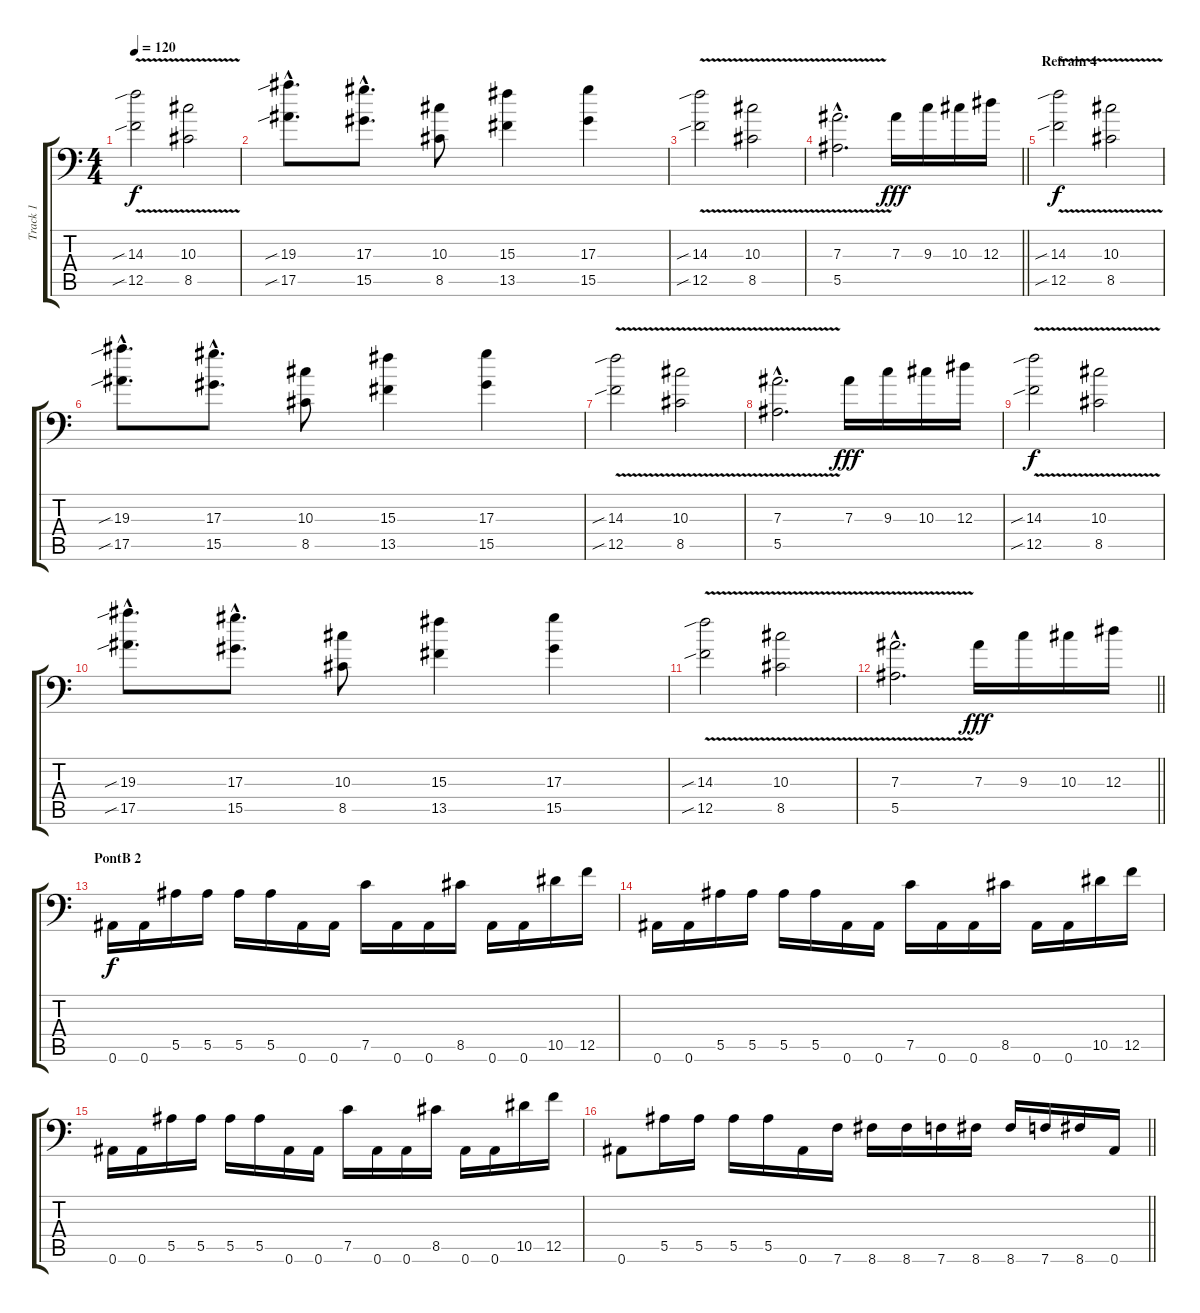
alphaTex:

\track ("Track 1" "Track 1") {instrument overdrivenguitar}
\staff {score tabs}
\tuning (C4 G3 Eb3 Bb2 F2 Bb1) {hide}
\ts (4 4)
\tempo 120
\clef f4
\ks c
(14.3{v sib} 12.5{sib}).2{dy f} (10.3{v} 8.5).2 |
(19.3{sib hac} 17.5{sib hac}).8{d} (17.3{hac} 15.5{hac}).8{d} (10.3 8.5).8 (15.3 13.5).4 (17.3 15.5).4 |
(14.3{v sib} 12.5{sib}).2 (10.3{v} 8.5).2 |
\barLineRight lightlight
(7.3{v hac} 5.5{hac}).2{d} 7.3.16{dy fff} 9.3.16 10.3.16 12.3.16 |
\section ("" "Refrain 4")
(14.3{v sib} 12.5{sib}).2{dy f} (10.3{v} 8.5).2 |
(19.3{sib hac} 17.5{sib hac}).8{d} (17.3{hac} 15.5{hac}).8{d} (10.3 8.5).8 (15.3 13.5).4 (17.3 15.5).4 |
(14.3{v sib} 12.5{sib}).2 (10.3{v} 8.5).2 |
(7.3{v hac} 5.5{hac}).2{d} 7.3.16{dy fff} 9.3.16 10.3.16 12.3.16 |
(14.3{v sib} 12.5{sib}).2{dy f} (10.3{v} 8.5).2 |
(19.3{sib hac} 17.5{sib hac}).8{d} (17.3{hac} 15.5{hac}).8{d} (10.3 8.5).8 (15.3 13.5).4 (17.3 15.5).4 |
(14.3{v sib} 12.5{sib}).2 (10.3{v} 8.5).2 |
\barLineRight lightlight
(7.3{v hac} 5.5{hac}).2{d} 7.3.16{dy fff} 9.3.16 10.3.16 12.3.16 |
\section ("" "PontB 2")
0.6.16{dy f} 0.6.16 5.5.16 5.5.16 5.5.16 5.5.16 0.6.16 0.6.16 7.5.16 0.6.16 0.6.16 8.5.16 0.6.16 0.6.16 10.5.16 12.5.16 |
0.6.16 0.6.16 5.5.16 5.5.16 5.5.16 5.5.16 0.6.16 0.6.16 7.5.16 0.6.16 0.6.16 8.5.16 0.6.16 0.6.16 10.5.16 12.5.16 |
0.6.16 0.6.16 5.5.16 5.5.16 5.5.16 5.5.16 0.6.16 0.6.16 7.5.16 0.6.16 0.6.16 8.5.16 0.6.16 0.6.16 10.5.16 12.5.16 |
\barLineRight lightlight
0.6.8 5.5.16 5.5.16 5.5.16 5.5.16 0.6.16 7.6.16 8.6.16 8.6.16 7.6.16 8.6.16 8.6.16 7.6.16 8.6.16 0.6.16
